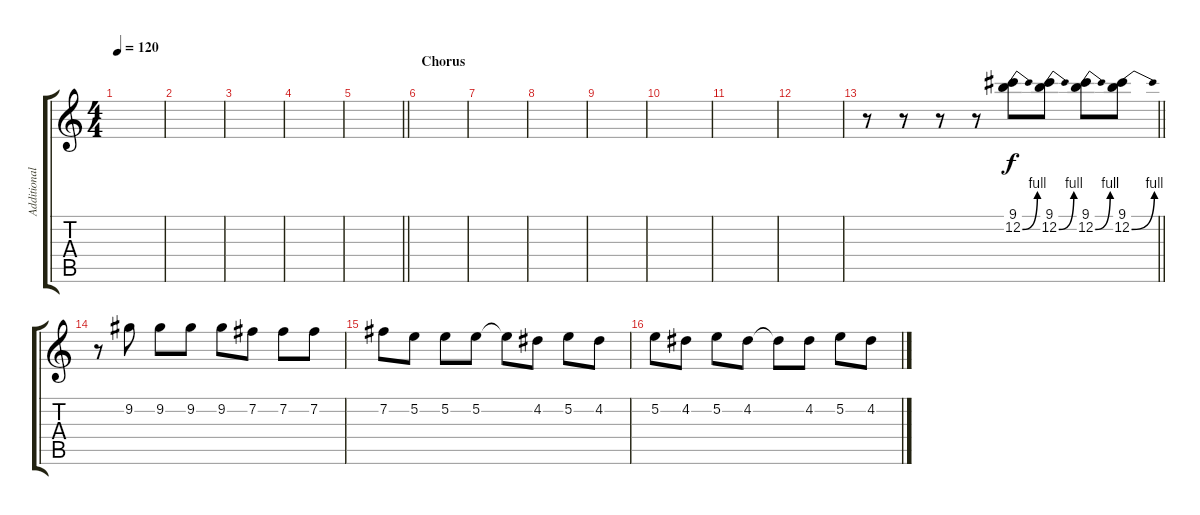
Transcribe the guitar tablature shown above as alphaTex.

\track ("Additional Guitar" "Additional") {instrument distortionguitar}
\staff {score tabs}
\tuning (E4 B3 G3 D3 A2 E2) {hide}
\ts (4 4)
\tempo 120
\clef g2
\ks c
|
|
|
|
\barLineRight lightlight
|
\section ("" "Chorus")
|
|
|
|
|
|
|
\barLineRight lightlight
r.8{volume 10 balance 16} r.8 r.8 r.8 (9.1 12.2{be (bend 0 0 60 4)}).8 (9.1 12.2{be (bend 0 0 60 4)}).8 (9.1 12.2{be (bend 0 0 60 4)}).8 (9.1 12.2{be (bend 0 0 60 4)}).8 |
\section ("" "")
r.8 9.2.8 9.2.8 9.2.8 9.2.8 7.2.8 7.2.8 7.2.8 |
7.2.8 5.2.8 5.2.8 5.2.8 5.2{t}.8 4.2.8 5.2.8 4.2.8 |
5.2.8 4.2.8 5.2.8 4.2.8 4.2{t}.8 4.2.8 5.2.8 4.2.8
